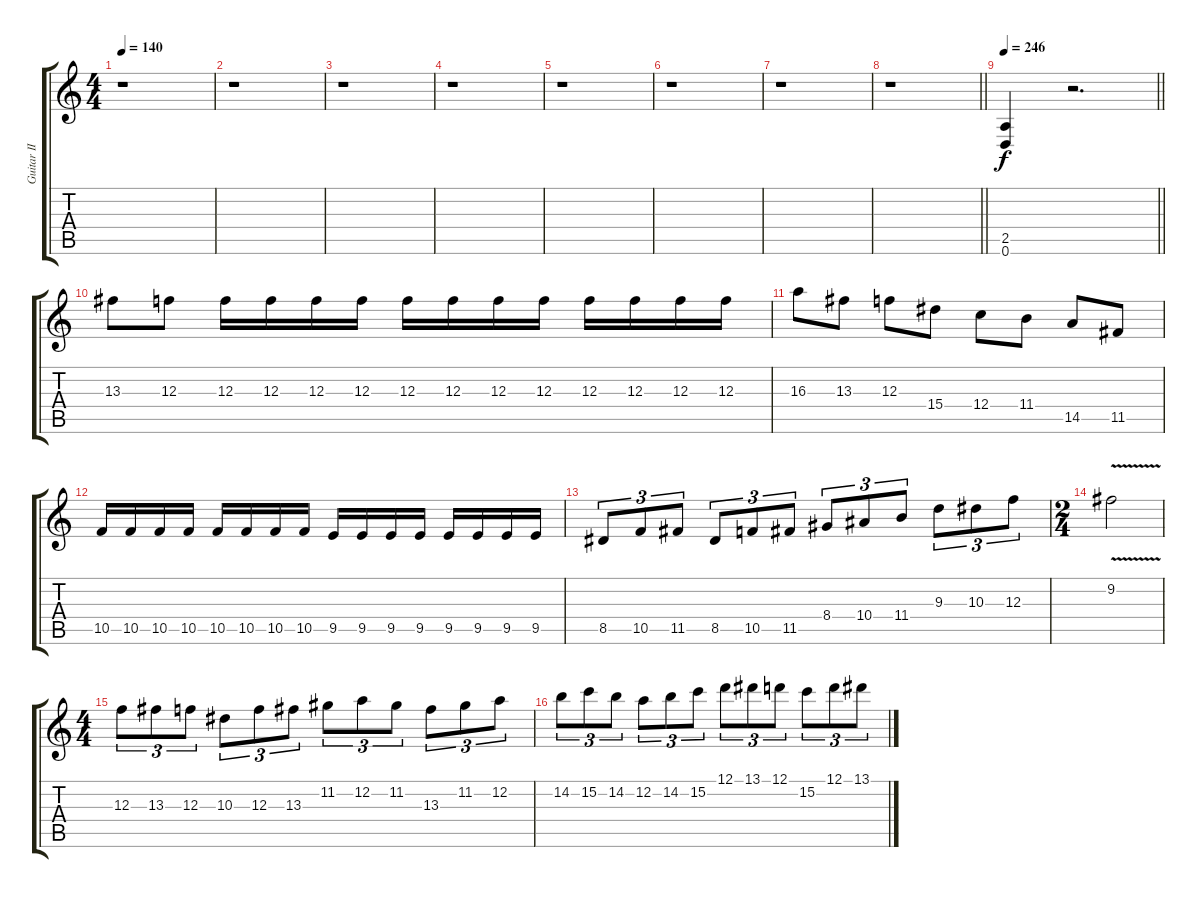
\track ("Guitar II" "Guitar II") {instrument distortionguitar}
\staff {score tabs}
\tuning (D4 A3 F3 C3 G2 D2) {hide}
\ts (4 4)
\tempo 140
\clef g2
\ks c
r.1{dy f} |
r.1 |
r.1 |
r.1 |
r.1 |
r.1 |
r.1 |
\barLineRight lightlight
r.1 |
\section ("" "")
\tempo 246
\barLineRight lightlight
(2.5 0.6).4 r.2{d} |
\section ("" "")
13.3.8 12.3.8 12.3.16 12.3.16 12.3.16 12.3.16 12.3.16 12.3.16 12.3.16 12.3.16 12.3.16 12.3.16 12.3.16 12.3.16 |
16.3.8 13.3.8 12.3.8 15.4.8 12.4.8 11.4.8 14.5.8 11.5.8 |
10.5.16 10.5.16 10.5.16 10.5.16 10.5.16 10.5.16 10.5.16 10.5.16 9.5.16 9.5.16 9.5.16 9.5.16 9.5.16 9.5.16 9.5.16 9.5.16 |
8.5.8{tu (3 2)} 10.5.8{tu (3 2)} 11.5.8{tu (3 2)} 8.5.8{tu (3 2)} 10.5.8{tu (3 2)} 11.5.8{tu (3 2)} 8.4.8{tu (3 2)} 10.4.8{tu (3 2)} 11.4.8{tu (3 2)} 9.3.8{tu (3 2)} 10.3.8{tu (3 2)} 12.3.8{tu (3 2)} |
\ts (2 4)
9.2{v}.2 |
\ts (4 4)
12.3.8{tu (3 2)} 13.3.8{tu (3 2)} 12.3.8{tu (3 2)} 10.3.8{tu (3 2)} 12.3.8{tu (3 2)} 13.3.8{tu (3 2)} 11.2.8{tu (3 2)} 12.2.8{tu (3 2)} 11.2.8{tu (3 2)} 13.3.8{tu (3 2)} 11.2.8{tu (3 2)} 12.2.8{tu (3 2)} |
14.2.8{tu (3 2)} 15.2.8{tu (3 2)} 14.2.8{tu (3 2)} 12.2.8{tu (3 2)} 14.2.8{tu (3 2)} 15.2.8{tu (3 2)} 12.1.8{tu (3 2)} 13.1.8{tu (3 2)} 12.1.8{tu (3 2)} 15.2.8{tu (3 2)} 12.1.8{tu (3 2)} 13.1.8{tu (3 2)}
